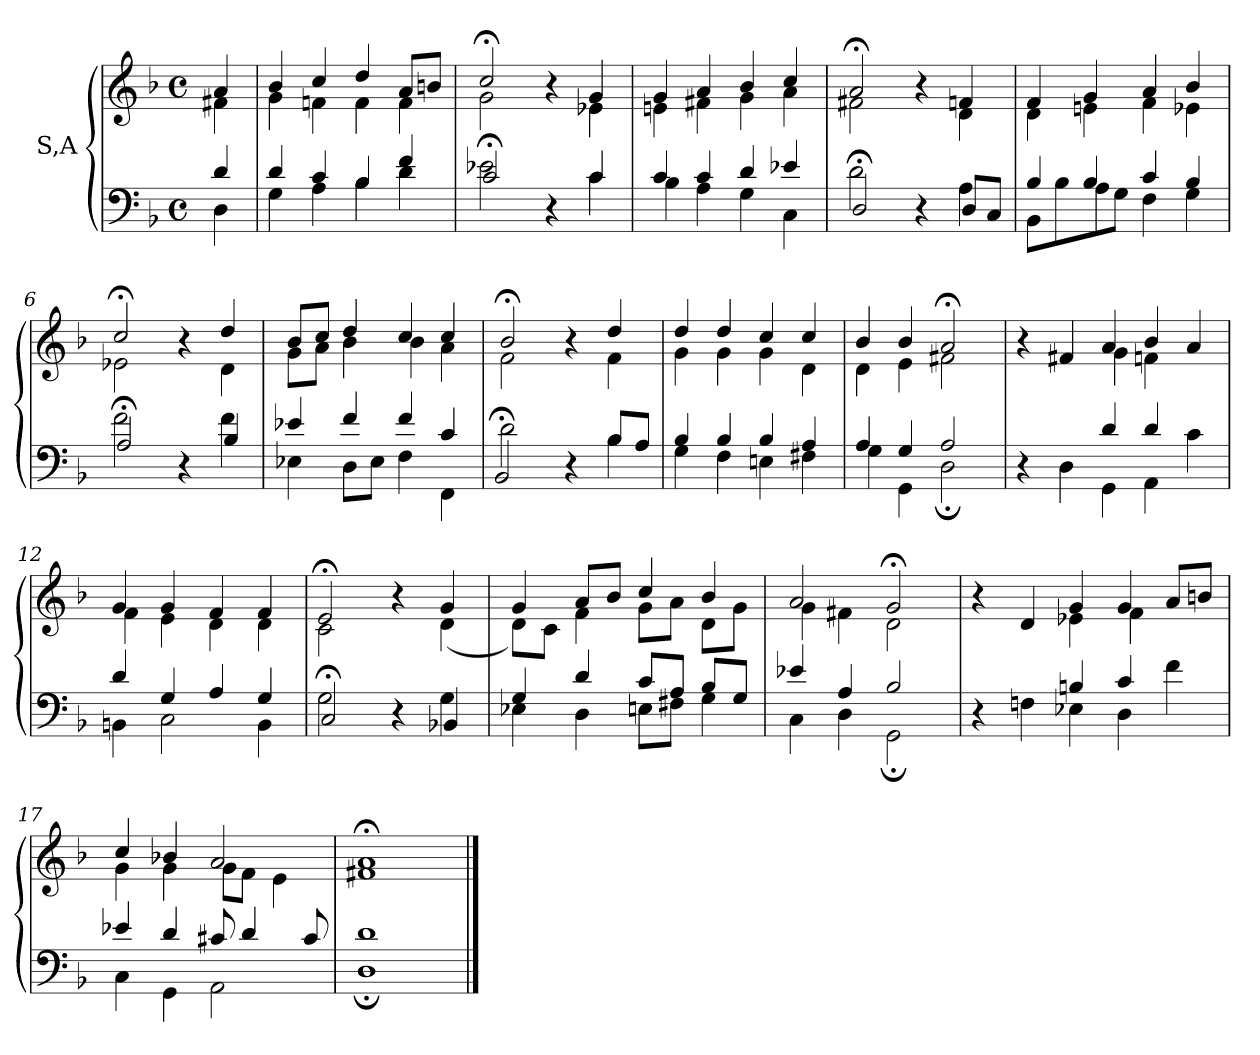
**kern	**kern
*part1	*part1
*staff2	*staff1
*I"S,A	*
!!LO:PB:g=z
*clefF4	*clefG2
*k[b-]	*k[b-]
*M4/4	*M4/4
*met(c)	*met(c)
=	=
*^	*^
4d	4D	4a	4f#X
=1	=1	=1	=1
4d	4G	4b-	4g
4c	4A	4cc	4fn
4B-	4B-	4dd	4f
4f	4d	8aL	4f
.	.	8bnJ	.
=2	=2	=2	=2
*	*^	*	*^
2ryy	2e-X	2c;	2cc;<	2g	2ryy
4ryy	4r	4ryy	4r	4ryy	4ryy
4ryy	4c	4c	4g	4e-X	4ryy
*	*v	*v	*	*	*
*	*	*	*v	*v
=3	=3	=3	=3
4c	4B-	4g	4en
4c	4A	4a	4f#X
4d	4G	4b-	4g
4e-X	4C	4cc	4a
=4	=4	=4	=4
*	*^	*	*^
2ryy	2d	2D;	2a;<	2f#X	2ryy
4ryy	4r	4ryy	4r	4ryy	4ryy
4ryy	4A	8DL	4fn	4d	4ryy
.	.	8CJ	.	.	.
*	*v	*v	*	*	*
*	*	*	*v	*v
=5	=5	=5	=5
4B-	8BB-L	4f	4d
.	8B-	.	.
4B-	8A	4g	4en
.	8GJ	.	.
4c	4F	4a	4f
4B-	4G	4b-	4e-X
=6	=6	=6	=6
*	*^	*	*^
2ryy	2f	2A;	2cc;<	2e-X	2ryy
4ryy	4r	4ryy	4r	4ryy	4ryy
4ryy	4f	4B-	4dd	4d	4ryy
*	*v	*v	*	*	*
*	*	*	*v	*v
!!LO:LB:g=z
=7	=7	=7	=7
4e-X	4E-X	8b-L	8gL
.	.	8ccJ	8aJ
4f	8DL	4dd	4b-
.	8E-J	.	.
4f	4F	4cc	4b-
4c	4FF	4cc	4a
=8	=8	=8	=8
*	*^	*	*^
2ryy	2d	2BB-;	2b-;<	2f	2ryy
4ryy	4r	4ryy	4r	4ryy	4ryy
4ryy	4B-	8B-L	4dd	4f	4ryy
.	.	8AJ	.	.	.
*	*v	*v	*	*	*
*	*	*	*v	*v
=9	=9	=9	=9
4B-	4G	4dd	4g
4B-	4F	4dd	4g
4B-	4En	4cc	4g
4A	4F#X	4cc	4d
=10	=10	=10	=10
4A	4G	4b-	4d
4G	4GG	4b-	4e
2A	2D;	2a;<	2f#X
=11	=11	=11	=11
*^	*^	*^	*^
4ryy	4ryy	4r	4ryy	4r	4ryy	4ryy	4ryy
2.ryy	2.ryy	4ryy	4D	4ryy	4f#X	2.ryy	2.ryy
.	.	4d	4GG	4a	4g	.	.
.	.	4d	4AA	4b-	4fn	.	.
4ryy	4ryy	4c	4ryy	4a	4ryy	4ryy	4ryy
*	*v	*v	*v	*	*	*	*
*	*	*	*v	*v	*v
=12	=12	=12	=12
4d	4BBn	4g	4f
4G	2C	4g	4e
4A	.	4f	4d
4G	4BB	4f	4d
!!LO:LB:g=z
=13	=13	=13	=13
*	*^	*	*^
2ryy	2G	2C;	2e;<	2c	2ryy
4ryy	4r	4ryy	4r	4ryy	4ryy
4ryy	4G	4BB-X	4g	(<4d	4ryy
*	*v	*v	*	*	*
*	*	*	*v	*v
=14	=14	=14	=14
4G	4E-X	4g	8dL)
.	.	.	8cJ
4d	4D	8aL	4f
.	.	8b-J	.
8cL	8EnL	4cc	8gL
8AJ	8F#XJ	.	8aJ
8B-L	4G	4b-	8dL
8GJ	.	.	8gJ
=15	=15	=15	=15
4e-X	4C	2a	4g
4A	4D	.	4f#X
2B-	2GG;	2g;<	2d
=16	=16	=16	=16
*^	*^	*^	*^
4ryy	4ryy	4r	4ryy	4r	4ryy	4ryy	4ryy
2.ryy	2.ryy	4ryy	4Fn	4ryy	4d	2.ryy	2.ryy
.	.	4Bn	4E-X	4g	4e-X	.	.
.	.	4c	4D	4g	4f	.	.
4ryy	4ryy	4f	4ryy	8aL	4ryy	4ryy	4ryy
.	.	.	.	8bnJ	.	.	.
*	*v	*v	*v	*	*	*	*
*	*	*	*v	*v	*v
=17	=17	=17	=17
4e-X	4C	4cc	4g
4d	4GG	4b-X	4g
8c#X	2AA	2a	8gL
4d	.	.	8fJ
.	.	.	4e
8c#	.	.	.
=18	=18	=18	=18
1d	1D;	1a;<	1f#X
*v	*v	*	*
*	*v	*v
==	==
*-	*-
